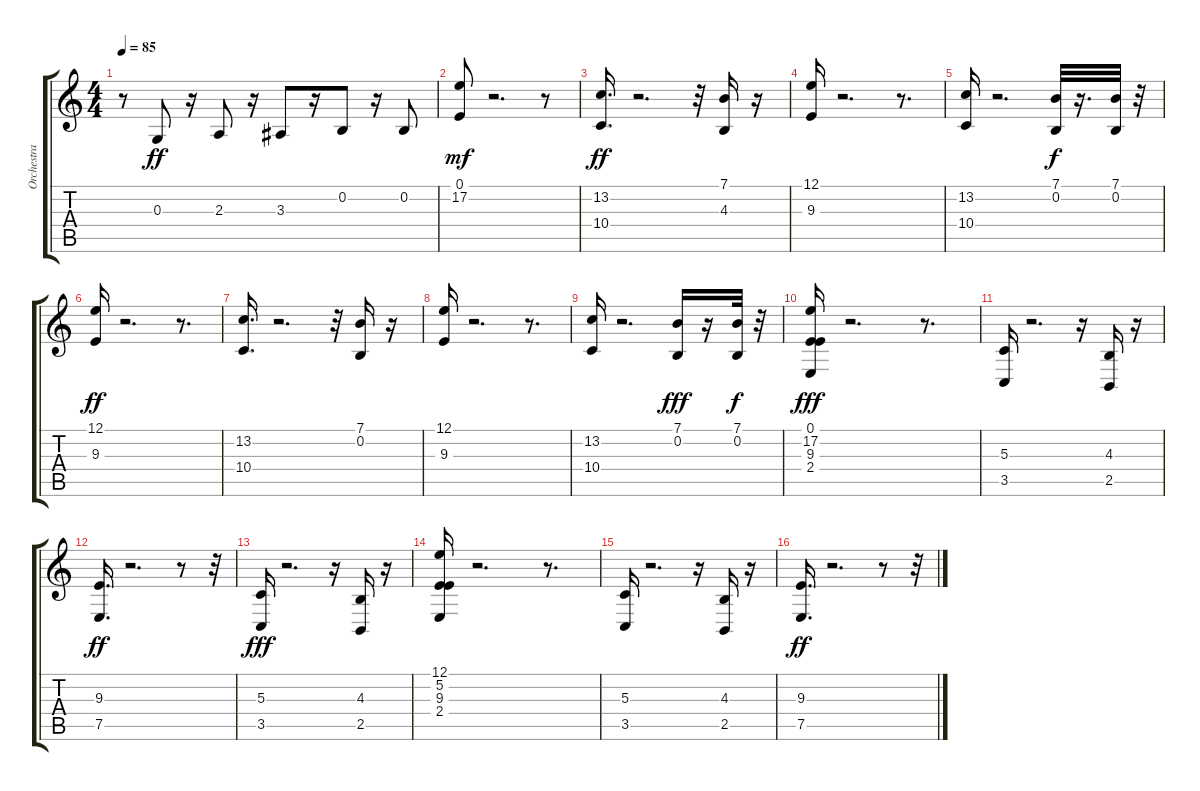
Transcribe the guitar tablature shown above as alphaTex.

\track ("Orchestra Hit" "Orchestra ") {instrument orchestrahit}
\staff {score tabs}
\tuning (E4 B3 G3 D3 A2 E2) {hide}
\ts (4 4)
\tempo 85
\clef g2
\ks c
r.8{dy ff} 0.3.8 r.16 2.3.8 r.16 3.3.8 r.16 0.2.8 r.16 0.2.8 |
(0.1 17.2).8{dy mf} r.2{d} r.8 |
(13.2 10.4).16{d dy ff} r.2{d} r.32 (7.1 4.3).16 r.16 |
(12.1 9.3).16 r.2{d} r.8{d} |
(13.2 10.4).16 r.2{d} (7.1 0.2).32{dy f} r.16{d} (7.1 0.2).32 r.32 |
(12.1 9.3).16{dy ff} r.2{d} r.8{d} |
(13.2 10.4).16{d} r.2{d} r.32 (7.1 0.2).16 r.16 |
(12.1 9.3).16 r.2{d} r.8{d} |
(13.2 10.4).16 r.2{d} (7.1 0.2).16{dy fff} r.16 (7.1 0.2).32{dy f} r.32 |
(0.1 17.2 9.3 2.4).16{dy fff} r.2{d} r.8{d} |
(5.3 3.5).16 r.2{d} r.16 (4.3 2.5).16 r.16 |
(9.3 7.5).16{d dy ff} r.2{d} r.8 r.32 |
(5.3 3.5).16{dy fff} r.2{d} r.16 (4.3 2.5).16 r.16 |
(12.1 5.2 9.3 2.4).16 r.2{d} r.8{d} |
(5.3 3.5).16 r.2{d} r.16 (4.3 2.5).16 r.16 |
(9.3 7.5).16{d dy ff} r.2{d} r.8 r.32
